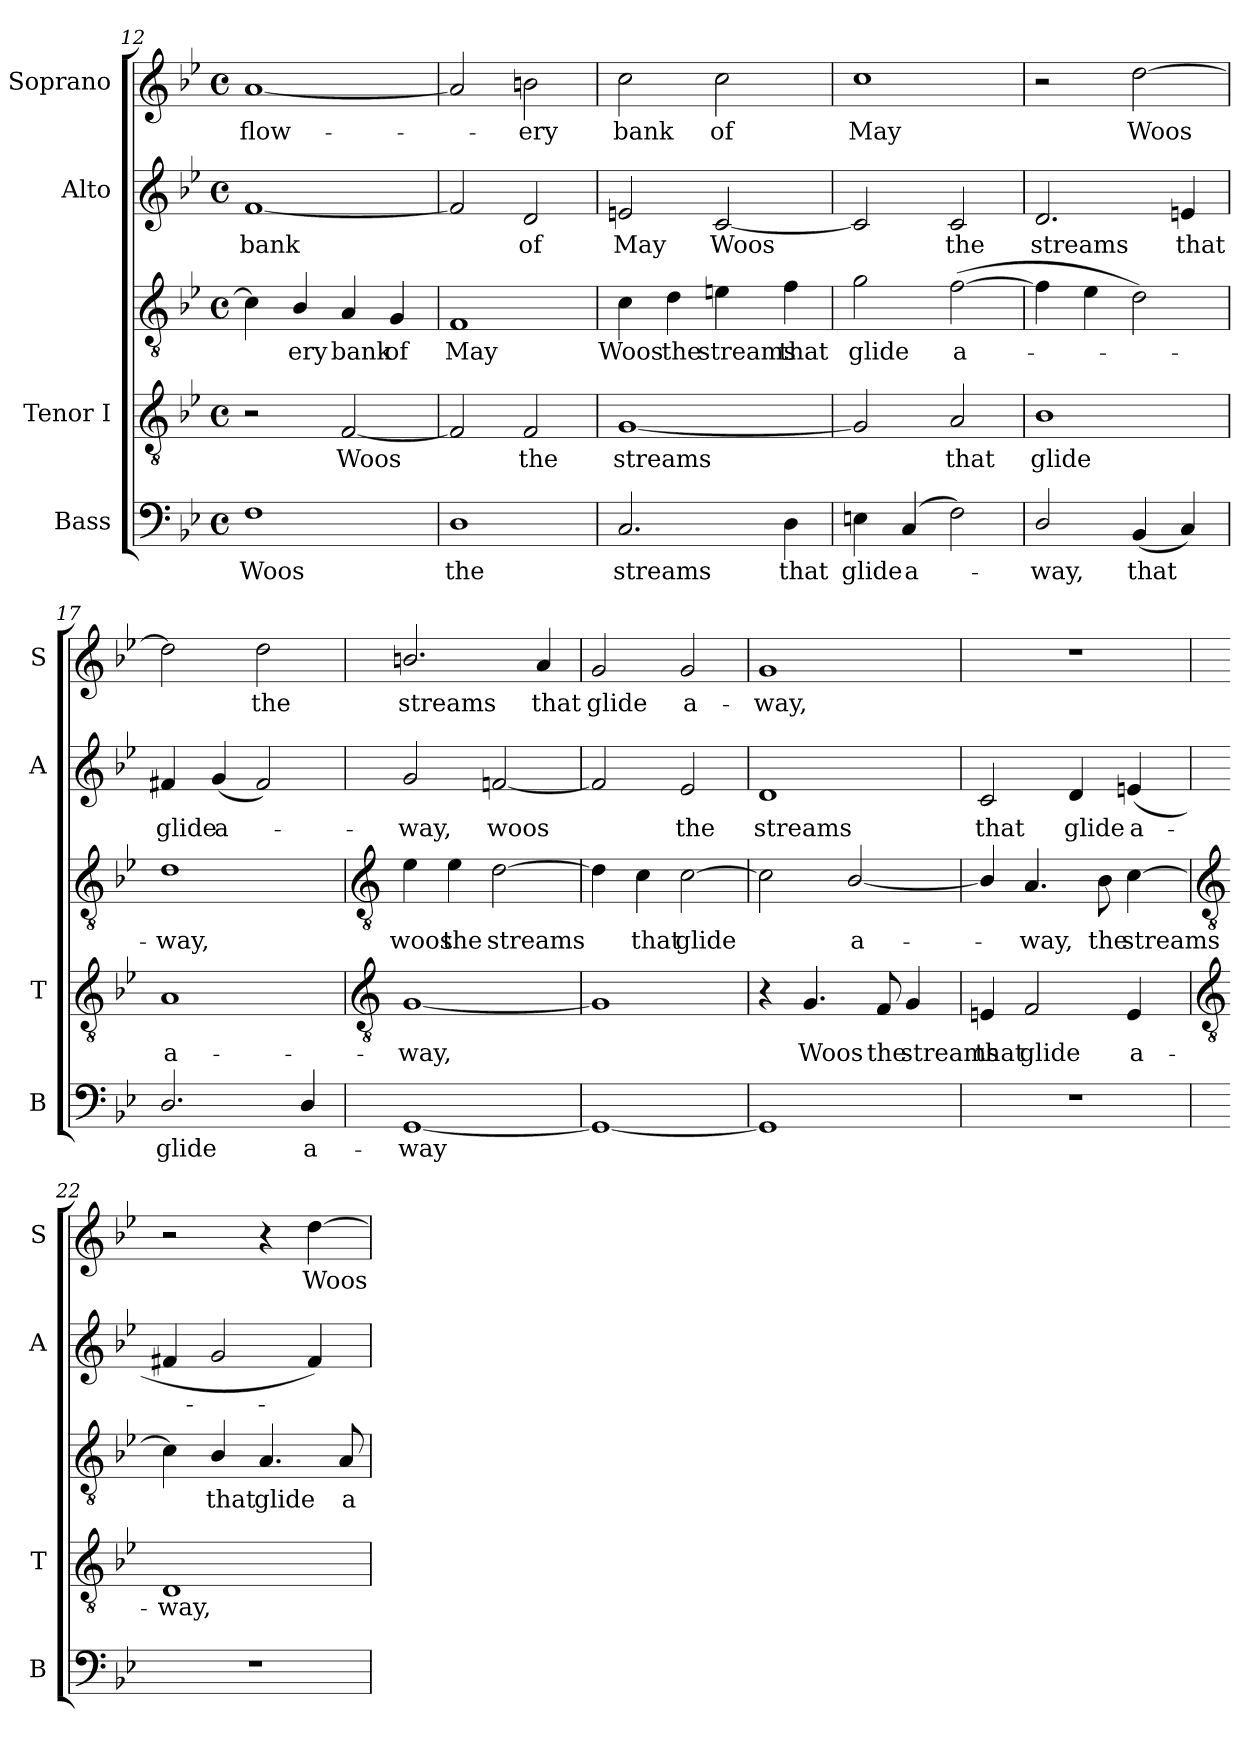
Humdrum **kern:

**kern	**text	**kern	**text	**kern	**text	**kern	**text	**kern	**text
*part4	*part4	*part3	*part3	*part3	*part3	*part2	*part2	*part1	*part1
*staff5	*staff5	*staff4	*staff4	*staff3	*staff3	*staff2	*staff2	*staff1	*staff1
*I"Bass	*	*I"Tenor I	*	*	*	*I"Alto	*	*I"Soprano	*
*I'B	*	*I'T	*	*	*	*I'A	*	*I'S	*
!!LO:LB:g=z
*clefF4	*	*clefGv2	*	*clefGv2	*	*clefG2	*	*clefG2	*
*k[b-e-]	*	*k[b-e-]	*	*k[b-e-]	*	*k[b-e-]	*	*k[b-e-]	*
*B-:	*	*B-:	*	*B-:	*	*B-:	*	*B-:	*
*M4/4	*	*M4/4	*	*M4/4	*	*M4/4	*	*M4/4	*
*met(c)	*	*met(c)	*	*met(c)	*	*met(c)	*	*met(c)	*
=12	=12	=12	=12	=12	=12	=12	=12	=12	=12
!	!LO:LY:b	!	!	!	!	!	!LO:LY:b	!	!LO:LY:b
1F	Woos	2r	.	4c]	.	[1f	bank	[1a	flow-
!	!	!	!	!	!LO:LY:b	!	!	!	!
.	.	.	.	4B-/	ery	.	.	.	.
!	!	!	!LO:LY:b	!	!LO:LY:b	!	!	!	!
.	.	[2F	Woos	4A	bank	.	.	.	.
!	!	!	!	!	!LO:LY:b	!	!	!	!
.	.	.	.	4G	of	.	.	.	.
=13	=13	=13	=13	=13	=13	=13	=13	=13	=13
!	!LO:LY:b	!	!	!	!LO:LY:b	!	!	!	!
1D	the	2F]	.	1F	May	2f]	.	2a]	.
!	!	!	!LO:LY:b	!	!	!	!LO:LY:b	!	!LO:LY:b
.	.	2F	the	.	.	2d	of	2bn	ery
=14	=14	=14	=14	=14	=14	=14	=14	=14	=14
!	!LO:LY:b	!	!LO:LY:b	!	!LO:LY:b	!	!LO:LY:b	!	!LO:LY:b
2.C	streams	[1G	streams	4c	Woos	2en	May	2cc	bank
!	!	!	!	!	!LO:LY:b	!	!	!	!
.	.	.	.	4d	the	.	.	.	.
!	!	!	!	!	!LO:LY:b	!	!LO:LY:b	!	!LO:LY:b
.	.	.	.	4en	streams	[2c	Woos	2cc	of
!	!LO:LY:b	!	!	!	!LO:LY:b	!	!	!	!
4D	that	.	.	4f	that	.	.	.	.
=15	=15	=15	=15	=15	=15	=15	=15	=15	=15
!	!LO:LY:b	!	!	!	!LO:LY:b	!	!	!	!LO:LY:b
4En	glide	2G]	.	2g	glide	2c]	.	1cc	May
!	!LO:LY:b	!	!	!	!	!	!	!	!
(4C	a-	.	.	.	.	.	.	.	.
!	!	!	!LO:LY:b	!	!LO:LY:b	!	!LO:LY:b	!	!
2F)	.	2A	that	(>[2f	a-	2c	the	.	.
=16	=16	=16	=16	=16	=16	=16	=16	=16	=16
!	!LO:LY:b	!	!LO:LY:b	!	!	!	!LO:LY:b	!	!
2D/	way,	1B-	glide	4f]	.	2.d	streams	2r	.
.	.	.	.	4e-	.	.	.	.	.
!	!LO:LY:b	!	!	!	!	!	!	!	!LO:LY:b
(<4BB-	that	.	.	2d)	.	.	.	[2dd	Woos
!	!	!	!	!	!	!	!LO:LY:b	!	!
4C)	.	.	.	.	.	4en	that	.	.
=17	=17	=17	=17	=17	=17	=17	=17	=17	=17
!	!LO:LY:b	!	!LO:LY:b	!	!LO:LY:b	!	!LO:LY:b	!	!
2.D/	glide	1A	a-	1d	way,	4f#X	glide	2dd]	.
!	!	!	!	!	!	!	!LO:LY:b	!	!
.	.	.	.	.	.	(<4g	a-	.	.
!	!	!	!	!	!	!	!	!	!LO:LY:b
.	.	.	.	.	.	2f#)	.	2dd	the
!	!LO:LY:b	!	!	!	!	!	!	!	!
4D/	a-	.	.	.	.	.	.	.	.
!!LO:LB:g=z
=18	=18	=18	=18	=18	=18	=18	=18	=18	=18
*	*	*clefGv2	*	*clefGv2	*	*	*	*	*
!	!LO:LY:b	!	!LO:LY:b	!	!LO:LY:b	!	!LO:LY:b	!	!LO:LY:b
[1GG	-way	[1G	way,	4e-	-woos	2g	way,	2.bn/	streams
!	!	!	!	!	!LO:LY:b	!	!	!	!
.	.	.	.	4e-	the	.	.	.	.
!	!	!	!	!	!LO:LY:b	!	!LO:LY:b	!	!
.	.	.	.	[2d	streams	[2fn	woos	.	.
!	!	!	!	!	!	!	!	!	!LO:LY:b
.	.	.	.	.	.	.	.	4a	that
=19	=19	=19	=19	=19	=19	=19	=19	=19	=19
!	!	!	!	!	!	!	!	!	!LO:LY:b
1GG_	.	1G]	.	4d]	.	2f]	.	2g	glide
!	!	!	!	!	!LO:LY:b	!	!	!	!
.	.	.	.	4c	that	.	.	.	.
!	!	!	!	!	!LO:LY:b	!	!LO:LY:b	!	!LO:LY:b
.	.	.	.	[2c	glide	2e-	the	2g	a-
=20	=20	=20	=20	=20	=20	=20	=20	=20	=20
!	!	!	!	!	!	!	!LO:LY:b	!	!LO:LY:b
1GG]	.	4r	.	2c]	.	1d	streams	1g	-way,
!	!	!	!LO:LY:b	!	!	!	!	!	!
.	.	4.G	Woos	.	.	.	.	.	.
!	!	!	!	!	!LO:LY:b	!	!	!	!
.	.	.	.	[2B-/	a-	.	.	.	.
!	!	!	!LO:LY:b	!	!	!	!	!	!
.	.	8F	the	.	.	.	.	.	.
!	!	!	!LO:LY:b	!	!	!	!	!	!
.	.	4G	streams	.	.	.	.	.	.
=21	=21	=21	=21	=21	=21	=21	=21	=21	=21
!	!	!	!LO:LY:b	!	!	!	!LO:LY:b	!	!
1r	.	4En	that	4B-/]	.	2c	that	1r	.
!	!	!	!LO:LY:b	!	!LO:LY:b	!	!	!	!
.	.	2F	glide	4.A	way,	.	.	.	.
!	!	!	!	!	!	!	!LO:LY:b	!	!
.	.	.	.	.	.	4d	glide	.	.
!	!	!	!	!	!LO:LY:b	!	!	!	!
.	.	.	.	8B-	the	.	.	.	.
!	!	!	!LO:LY:b	!	!LO:LY:b	!	!LO:LY:b	!	!
.	.	4E	a-	[4c	streams	(<4en	a-	.	.
!!LO:LB:g=z
=22	=22	=22	=22	=22	=22	=22	=22	=22	=22
*	*	*clefGv2	*	*clefGv2	*	*	*	*	*
!	!	!	!LO:LY:b	!	!	!	!	!	!
1r	.	1D	-way,	4c]	.	4f#X	.	2r	.
!	!	!	!	!	!LO:LY:b	!	!	!	!
.	.	.	.	4B-/	-that	2g	.	.	.
!	!	!	!	!	!LO:LY:b	!	!	!	!
.	.	.	.	4.A	glide	.	.	4r	.
!	!	!	!	!	!	!	!	!	!LO:LY:b
.	.	.	.	.	.	4f#)	.	[4dd	Woos
!	!	!	!	!	!LO:LY:b	!	!	!	!
.	.	.	.	8A	a-	.	.	.	.
=	=	=	=	=	=	=	=	=	=
*-	*-	*-	*-	*-	*-	*-	*-	*-	*-
